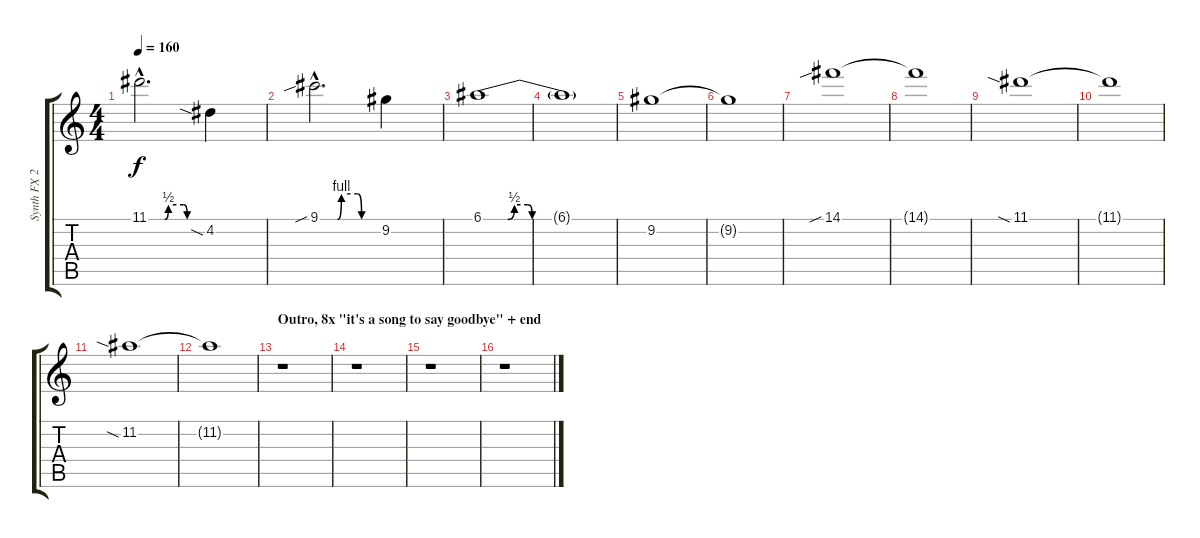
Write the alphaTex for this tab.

\track ("Synth FX 2b" "Synth FX 2") {instrument lead1square}
\staff {score tabs}
\tuning (E5 B4 G4 D4 A3 E3) {hide}
\ts (4 4)
\tempo 160
\clef g2
\ks c
11.1{be (custom 0 0 18 0 22 2 39 2 43 0 60 0) hac}.2{d dy f} 4.2{sia}.4 |
9.1{be (custom 0 0 18 0 22 4 39 4 43 0 60 0) sib hac}.2{d} 9.2.4 |
6.1{be (custom 0 0 11 0 14 2 20 2 22 0 60 0)}.1 |
6.1{t}.1 |
9.2.1 |
9.2{t}.1 |
14.1{sib}.1 |
14.1{t}.1 |
11.1{sia}.1 |
11.1{t}.1 |
11.2{sia}.1 |
11.2{t}.1 |
\section ("" "Outro, 8x \"it's a song to say goodbye\" + end")
r.1 |
r.1 |
r.1 |
r.1
